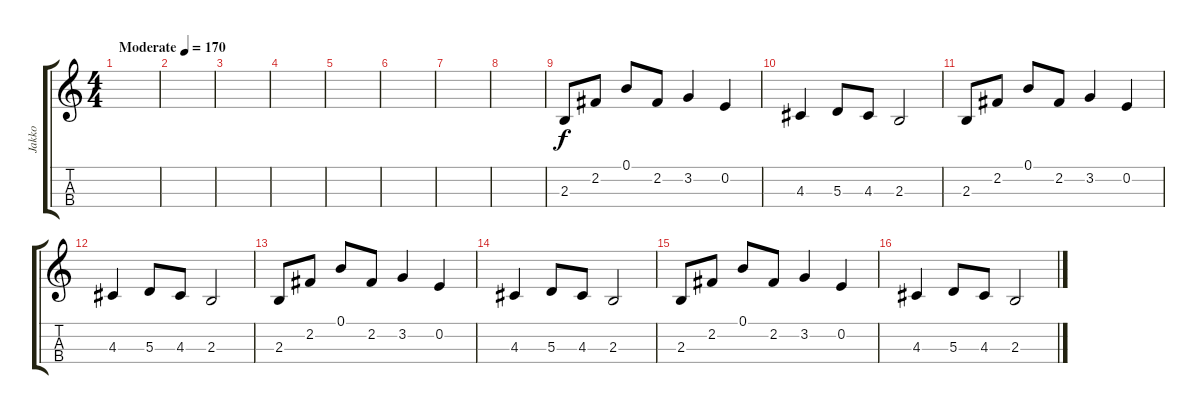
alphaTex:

\track ("Jakko" "Jakko") {instrument viola}
\staff {score tabs}
\tuning (B4 E4 A3 D3) {hide}
\ts (4 4)
\tempo (170 "Moderate")
\clef g2
\ks c
|
|
|
|
|
|
|
|
2.3.8 2.2.8 0.1.8 2.2.8 3.2.4 0.2.4 |
4.3.4 5.3.8 4.3.8 2.3.2 |
2.3.8 2.2.8 0.1.8 2.2.8 3.2.4 0.2.4 |
4.3.4 5.3.8 4.3.8 2.3.2 |
2.3.8 2.2.8 0.1.8 2.2.8 3.2.4 0.2.4 |
4.3.4 5.3.8 4.3.8 2.3.2 |
2.3.8 2.2.8 0.1.8 2.2.8 3.2.4 0.2.4 |
4.3.4 5.3.8 4.3.8 2.3.2
